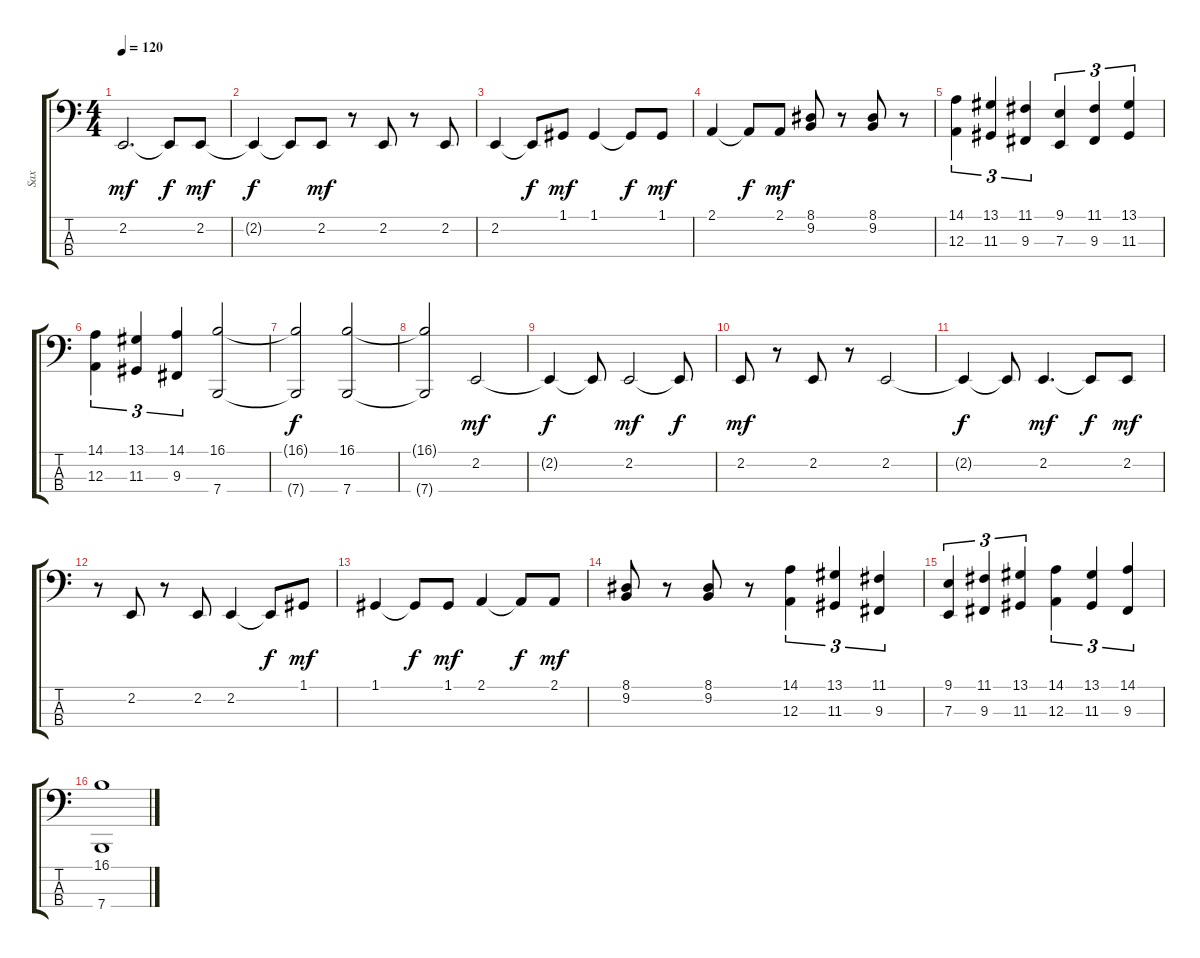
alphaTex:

\track ("Sax" "Sax") {instrument baritonesax}
\staff {score tabs}
\tuning (G2 D2 A1 E1) {hide}
\ts (4 4)
\tempo 120
\clef f4
\ks c
2.2.2{d dy mf} 2.2{t}.8{dy f} 2.2.8{dy mf} |
2.2{t}.4{dy f} 2.2{t}.8 2.2.8{dy mf} r.8 2.2.8 r.8 2.2.8 |
2.2.4 2.2{t}.8{dy f} 1.1.8{dy mf} 1.1.4 1.1{t}.8{dy f} 1.1.8{dy mf} |
2.1.4 2.1{t}.8{dy f} 2.1.8{dy mf} (8.1 9.2).8 r.8 (8.1 9.2).8 r.8 |
(14.1 12.3).4{tu (3 2)} (13.1 11.3).4{tu (3 2)} (11.1 9.3).4{tu (3 2)} (9.1 7.3).4{tu (3 2)} (11.1 9.3).4{tu (3 2)} (13.1 11.3).4{tu (3 2)} |
(14.1 12.3).4{tu (3 2)} (13.1 11.3).4{tu (3 2)} (14.1 9.3).4{tu (3 2)} (16.1 7.4).2 |
(16.1{t} 7.4{t}).2{dy f} (16.1 7.4).2 |
(16.1{t} 7.4{t}).2 2.2.2{dy mf} |
2.2{t}.4{dy f} 2.2{t}.8 2.2.2{dy mf} 2.2{t}.8{dy f} |
2.2.8{dy mf} r.8 2.2.8 r.8 2.2.2 |
2.2{t}.4{dy f} 2.2{t}.8 2.2.4{d dy mf} 2.2{t}.8{dy f} 2.2.8{dy mf} |
r.8 2.2.8 r.8 2.2.8 2.2.4 2.2{t}.8{dy f} 1.1.8{dy mf} |
1.1.4 1.1{t}.8{dy f} 1.1.8{dy mf} 2.1.4 2.1{t}.8{dy f} 2.1.8{dy mf} |
(8.1 9.2).8 r.8 (8.1 9.2).8 r.8 (14.1 12.3).4{tu (3 2)} (13.1 11.3).4{tu (3 2)} (11.1 9.3).4{tu (3 2)} |
(9.1 7.3).4{tu (3 2)} (11.1 9.3).4{tu (3 2)} (13.1 11.3).4{tu (3 2)} (14.1 12.3).4{tu (3 2)} (13.1 11.3).4{tu (3 2)} (14.1 9.3).4{tu (3 2)} |
(16.1 7.4).1
